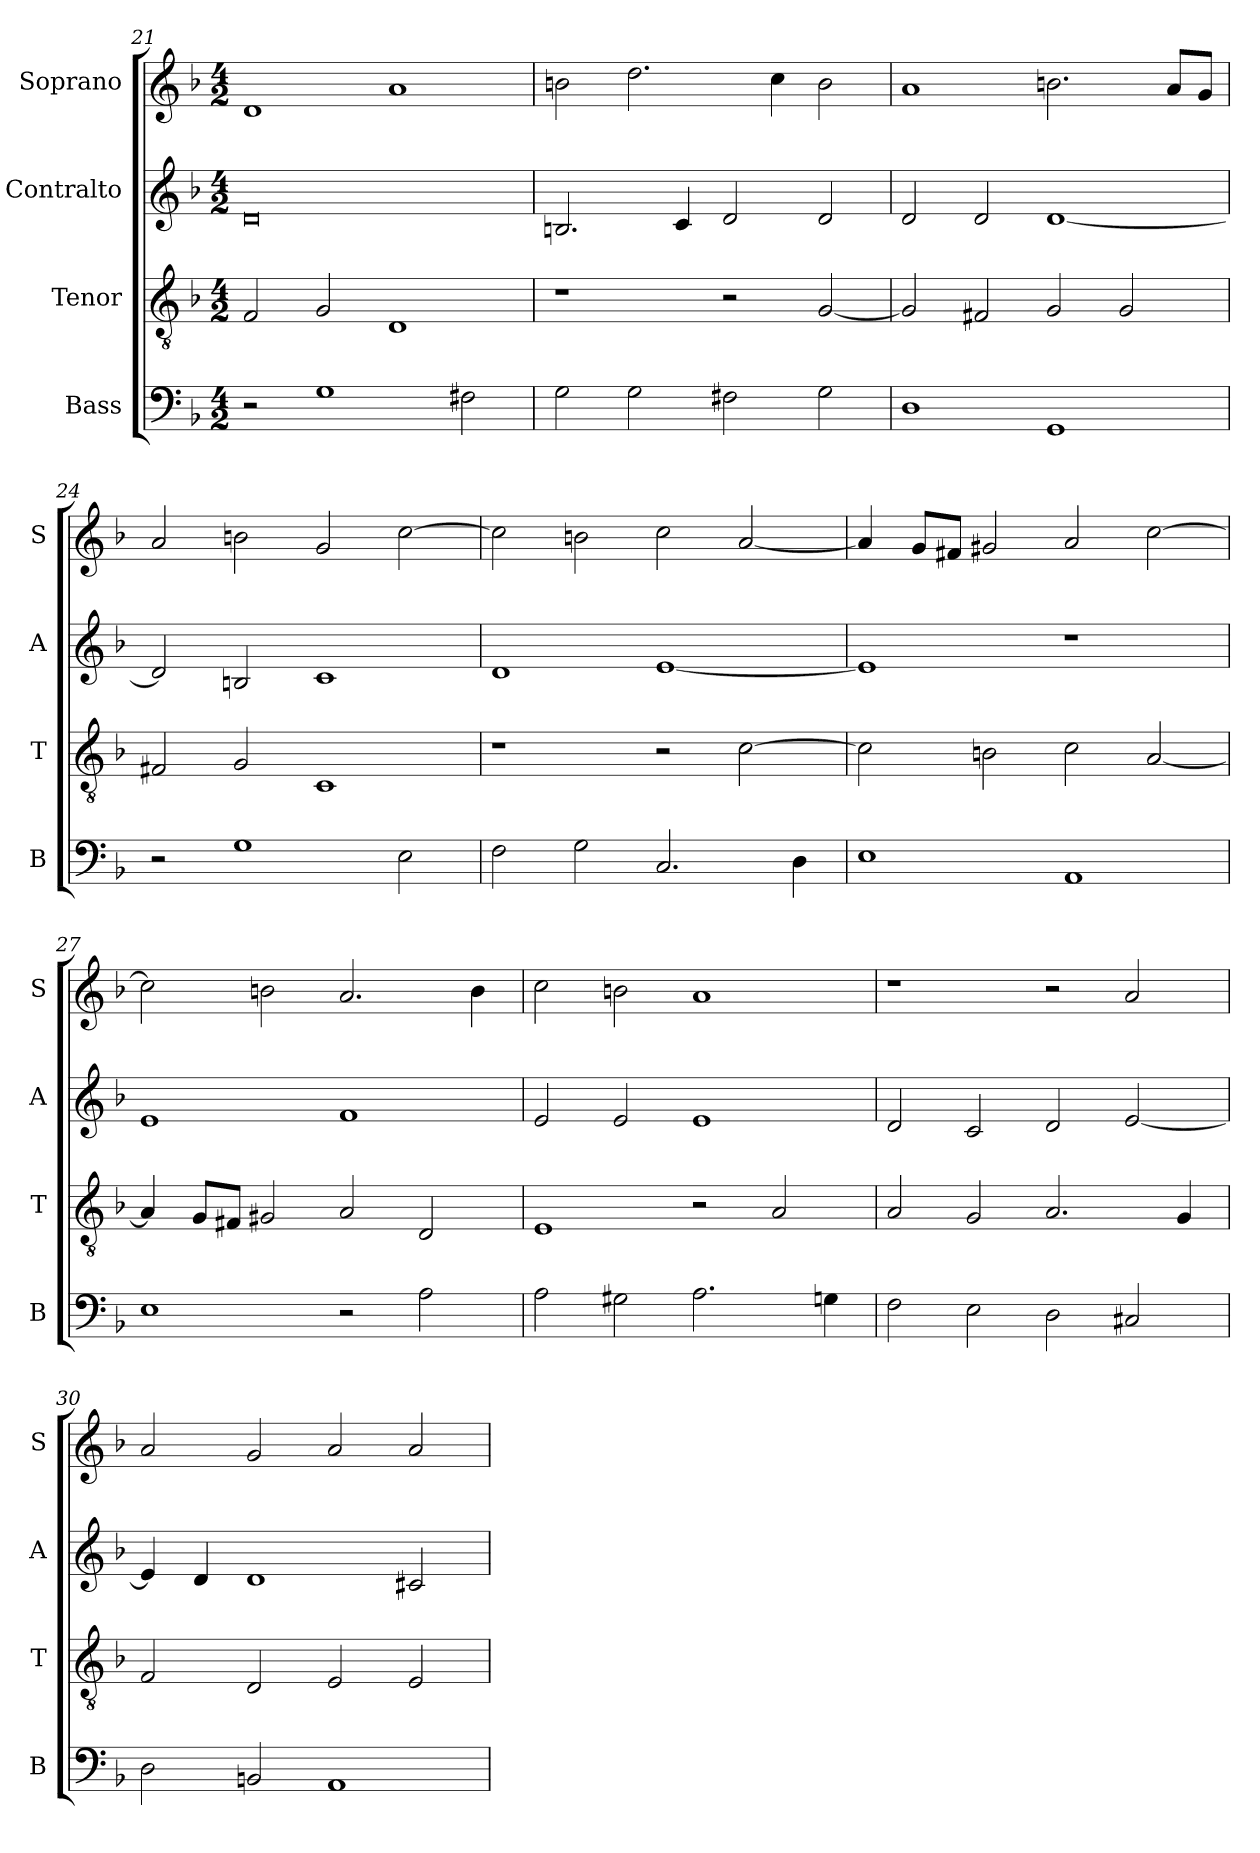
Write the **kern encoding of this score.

**kern	**kern	**kern	**kern
*part4	*part3	*part2	*part1
*staff4	*staff3	*staff2	*staff1
*I"Bass	*I"Tenor	*I"Contralto	*I"Soprano
*I'B	*I'T	*I'A	*I'S
*clefF4	*clefGv2	*clefG2	*clefG2
*k[b-]	*k[b-]	*k[b-]	*k[b-]
*M4/2	*M4/2	*M4/2	*M4/2
=21	=21	=21	=21
2r	2F	0d	1d
1G	2G	.	.
.	1D	.	1a
2F#X	.	.	.
=22	=22	=22	=22
2G	1r	2.Bn	2bn
2G	.	.	2.dd
.	.	4c	.
2F#X	2r	2d	.
.	.	.	4cc
2G	[2G	2d	2b
=23	=23	=23	=23
1D	2G]	2d	1a
.	2F#X	2d	.
1GG	2G	[1d	2.bn
.	2G	.	.
.	.	.	8a/L
.	.	.	8g/J
=24	=24	=24	=24
2r	2F#X	2d]	2a
1G	2G	2Bn	2bn
.	1C	1c	2g
2E	.	.	[2cc
=25	=25	=25	=25
2F	1r	1d	2cc]
2G	.	.	2bn
2.C	2r	[1e	2cc
.	[2c	.	[2a
4D	.	.	.
=26	=26	=26	=26
1E	2c]	1e]	4a]
.	.	.	8g/L
.	.	.	8f#X/J
.	2Bn	.	2g#X
1AA	2c	1r	2a
.	[2A	.	[2cc
=27	=27	=27	=27
1E	4A]	1e	2cc]
.	8G/L	.	.
.	8F#X/J	.	.
.	2G#X	.	2bn
2r	2A	1f	2.a
2A	2D	.	.
.	.	.	4b
=28	=28	=28	=28
2A	1E	2e	2cc
2G#X	.	2e	2bn
2.A	2r	1e	1a
.	2A	.	.
4Gn	.	.	.
=29	=29	=29	=29
2F	2A	2d	1r
2E	2G	2c	.
2D	2.A	2d	2r
2C#X	.	[2e	2a
.	4G	.	.
=30	=30	=30	=30
2D	2F	4e]	2a
.	.	4d	.
2BBn	2D	1d	2g
1AA	2E	.	2a
.	2E	2c#X	2a
=	=	=	=
*-	*-	*-	*-
